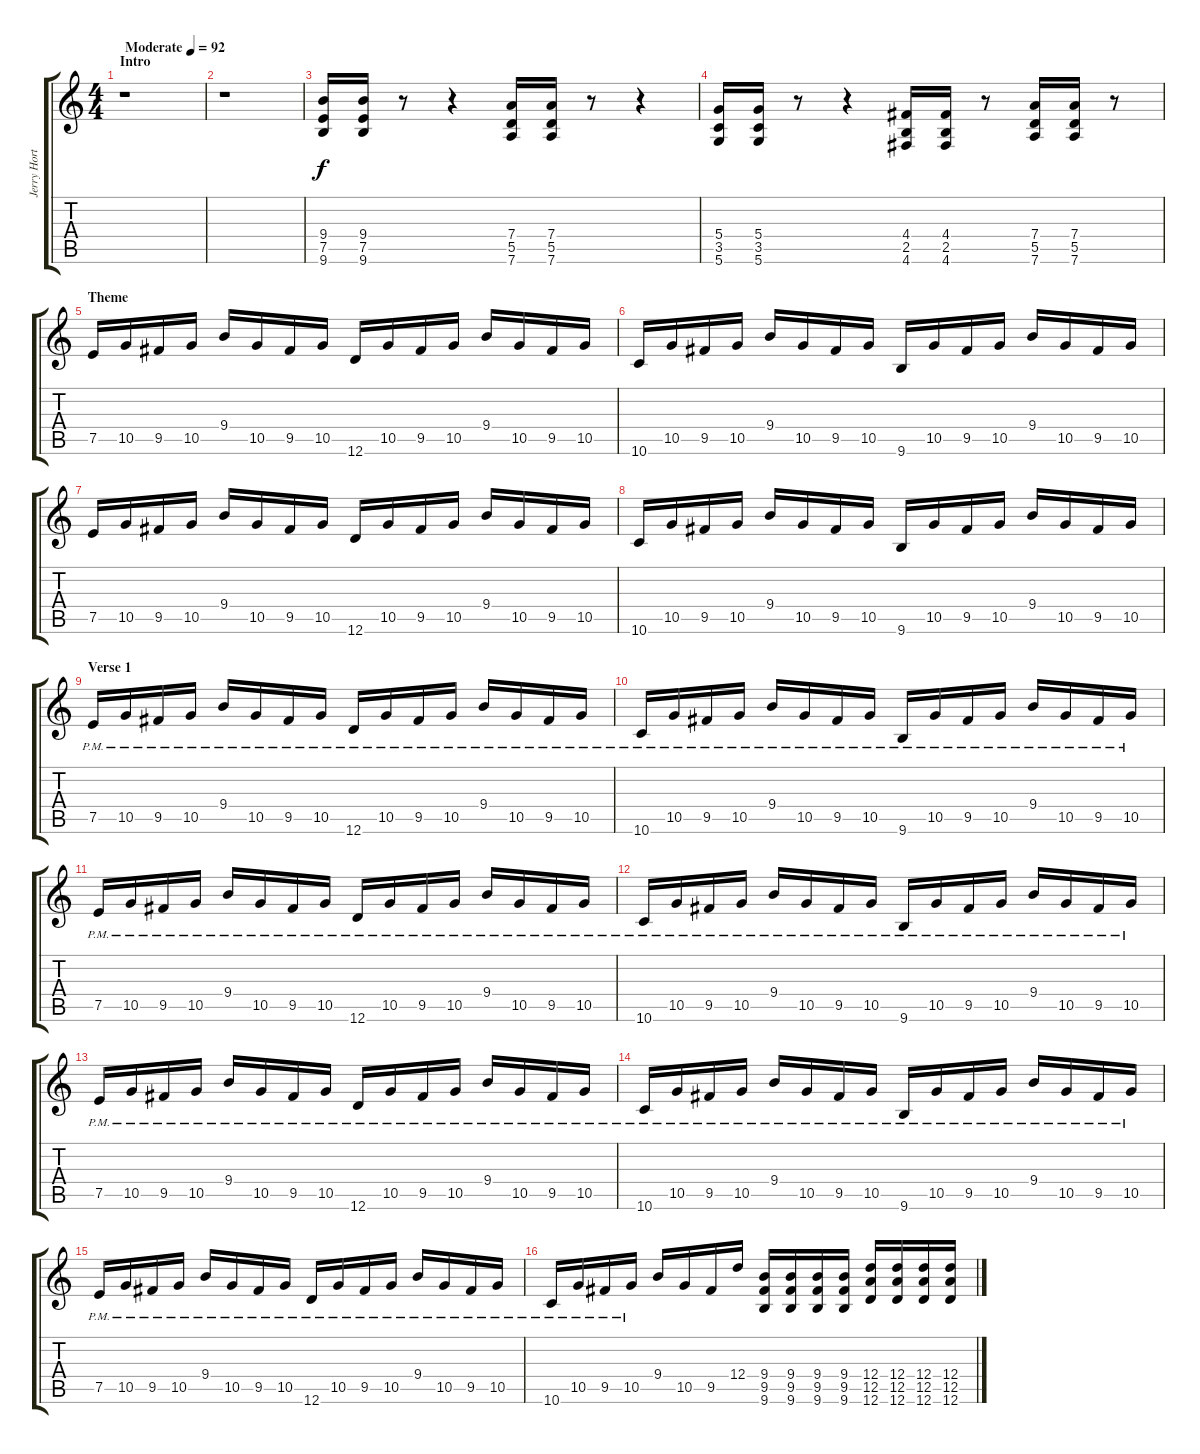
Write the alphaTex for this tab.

\track ("Jerry Horton" "Jerry Hort") {instrument distortionguitar}
\staff {score tabs}
\tuning (E4 B3 G3 D3 A2 D2) {hide}
\ts (4 4)
\section ("" "Intro")
\tempo (92 "Moderate")
\clef g2
\ks c
r.1{dy f instrument distortionguitar} |
r.1 |
(9.4 7.5 9.6).16 (9.4 7.5 9.6).16 r.8 r.4 (7.4 5.5 7.6).16 (7.4 5.5 7.6).16 r.8 r.4 |
(5.4 3.5 5.6).16 (5.4 3.5 5.6).16 r.8 r.4 (4.4 2.5 4.6).16 (4.4 2.5 4.6).16 r.8 (7.4 5.5 7.6).16 (7.4 5.5 7.6).16 r.8 |
\section ("" "Theme")
7.5.16 10.5.16 9.5.16 10.5.16 9.4.16 10.5.16 9.5.16 10.5.16 12.6.16 10.5.16 9.5.16 10.5.16 9.4.16 10.5.16 9.5.16 10.5.16 |
10.6.16 10.5.16 9.5.16 10.5.16 9.4.16 10.5.16 9.5.16 10.5.16 9.6.16 10.5.16 9.5.16 10.5.16 9.4.16 10.5.16 9.5.16 10.5.16 |
7.5.16 10.5.16 9.5.16 10.5.16 9.4.16 10.5.16 9.5.16 10.5.16 12.6.16 10.5.16 9.5.16 10.5.16 9.4.16 10.5.16 9.5.16 10.5.16 |
10.6.16 10.5.16 9.5.16 10.5.16 9.4.16 10.5.16 9.5.16 10.5.16 9.6.16 10.5.16 9.5.16 10.5.16 9.4.16 10.5.16 9.5.16 10.5.16 |
\section ("" "Verse 1")
7.5{pm}.16 10.5{pm}.16 9.5{pm}.16 10.5{pm}.16 9.4{pm}.16 10.5{pm}.16 9.5{pm}.16 10.5{pm}.16 12.6{pm}.16 10.5{pm}.16 9.5{pm}.16 10.5{pm}.16 9.4{pm}.16 10.5{pm}.16 9.5{pm}.16 10.5{pm}.16 |
10.6{pm}.16 10.5{pm}.16 9.5{pm}.16 10.5{pm}.16 9.4{pm}.16 10.5{pm}.16 9.5{pm}.16 10.5{pm}.16 9.6{pm}.16 10.5{pm}.16 9.5{pm}.16 10.5{pm}.16 9.4{pm}.16 10.5{pm}.16 9.5{pm}.16 10.5{pm}.16 |
7.5{pm}.16 10.5{pm}.16 9.5{pm}.16 10.5{pm}.16 9.4{pm}.16 10.5{pm}.16 9.5{pm}.16 10.5{pm}.16 12.6{pm}.16 10.5{pm}.16 9.5{pm}.16 10.5{pm}.16 9.4{pm}.16 10.5{pm}.16 9.5{pm}.16 10.5{pm}.16 |
10.6{pm}.16 10.5{pm}.16 9.5{pm}.16 10.5{pm}.16 9.4{pm}.16 10.5{pm}.16 9.5{pm}.16 10.5{pm}.16 9.6{pm}.16 10.5{pm}.16 9.5{pm}.16 10.5{pm}.16 9.4{pm}.16 10.5{pm}.16 9.5{pm}.16 10.5{pm}.16 |
7.5{pm}.16 10.5{pm}.16 9.5{pm}.16 10.5{pm}.16 9.4{pm}.16 10.5{pm}.16 9.5{pm}.16 10.5{pm}.16 12.6{pm}.16 10.5{pm}.16 9.5{pm}.16 10.5{pm}.16 9.4{pm}.16 10.5{pm}.16 9.5{pm}.16 10.5{pm}.16 |
10.6{pm}.16 10.5{pm}.16 9.5{pm}.16 10.5{pm}.16 9.4{pm}.16 10.5{pm}.16 9.5{pm}.16 10.5{pm}.16 9.6{pm}.16 10.5{pm}.16 9.5{pm}.16 10.5{pm}.16 9.4{pm}.16 10.5{pm}.16 9.5{pm}.16 10.5{pm}.16 |
7.5{pm}.16 10.5{pm}.16 9.5{pm}.16 10.5{pm}.16 9.4{pm}.16 10.5{pm}.16 9.5{pm}.16 10.5{pm}.16 12.6{pm}.16 10.5{pm}.16 9.5{pm}.16 10.5{pm}.16 9.4{pm}.16 10.5{pm}.16 9.5{pm}.16 10.5{pm}.16 |
10.6{pm}.16 10.5{pm}.16 9.5{pm}.16 10.5{pm}.16 9.4.16 10.5.16 9.5.16 12.4.16 (9.4 9.5 9.6).16 (9.4 9.5 9.6).16 (9.4 9.5 9.6).16 (9.4 9.5 9.6).16 (12.4 12.5 12.6).16 (12.4 12.5 12.6).16 (12.4 12.5 12.6).16 (12.4 12.5 12.6).16
